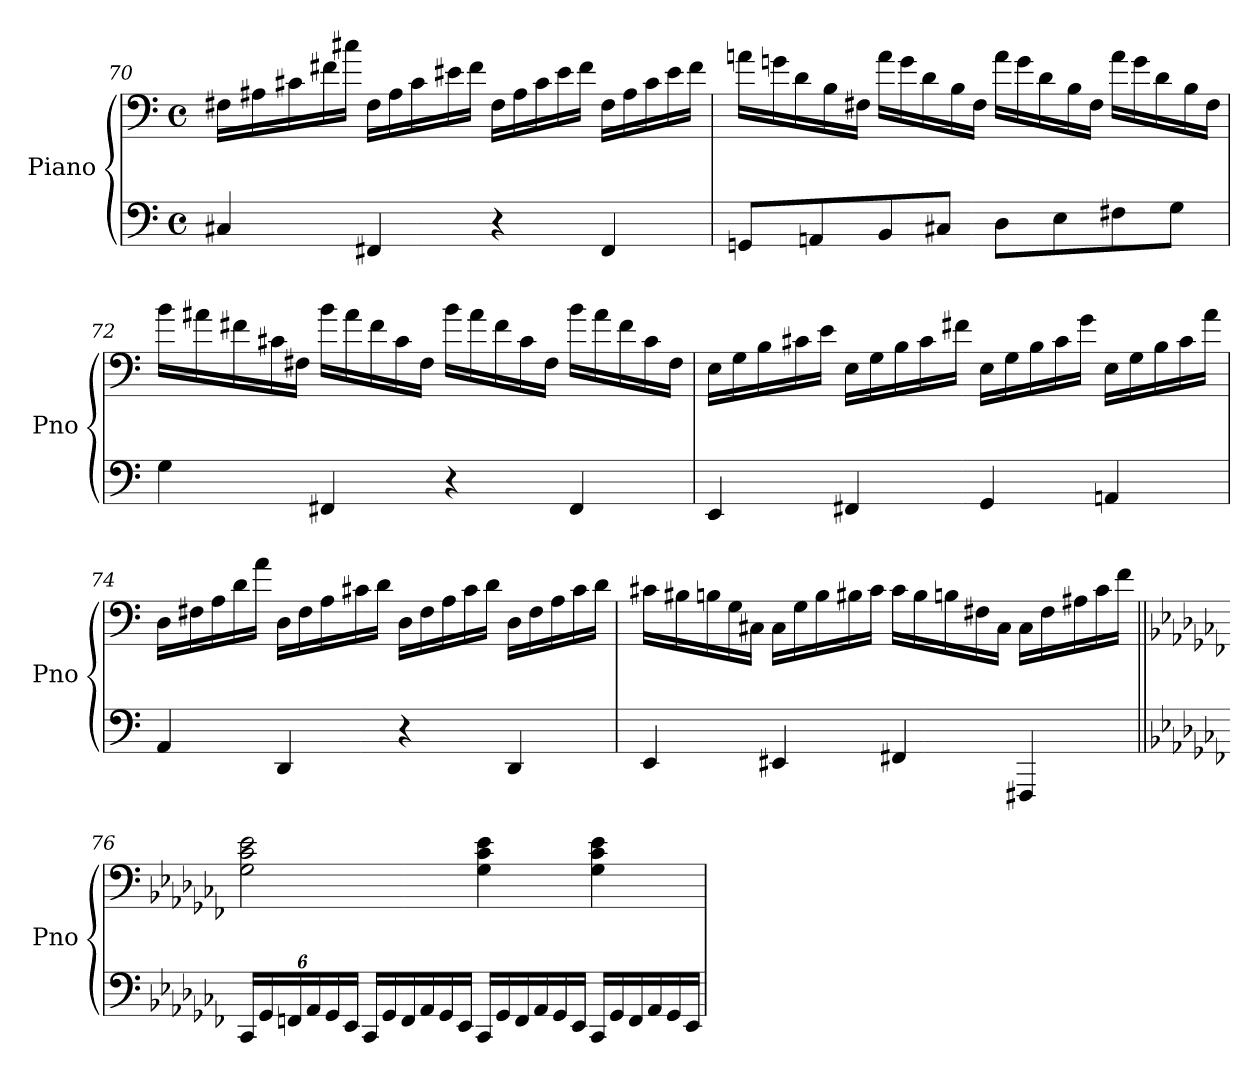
**kern	**kern
*part1	*part1
*staff2	*staff1
*I"Piano	*
*I'Pno	*
*clefF4	*clefF4
*k[]	*k[]
*M4/4	*M4/4
*met(c)	*met(c)
*	*Xtuplet
=70	=70
4C#X/	20F#X\LL
.	20A#X\
.	20c#X\
.	20f#X\
.	20cc#X\JJ
4FF#X/	20F#\LL
.	20A#\
.	20c#\
.	20e#X\
.	20f#\JJ
4r	20F#\LL
.	20A#\
.	20c#\
.	20e#\
.	20f#\JJ
4FF#/	20F#\LL
.	20A#\
.	20c#\
.	20e#\
.	20f#\JJ
!!LO:LB:g=z
=71	=71
8GGn/L	20an\LL
.	20gn\
.	20d\
8AAn/	.
.	20B\
.	20F#X\JJ
8BB/	20a\LL
.	20g\
.	20d\
8C#X/J	.
.	20B\
.	20F#\JJ
8D\L	20a\LL
.	20g\
.	20d\
8E\	.
.	20B\
.	20F#\JJ
8F#X\	20a\LL
.	20g\
.	20d\
8G\J	.
.	20B\
.	20F#\JJ
=72	=72
4G\	20b\LL
.	20a#X\
.	20f#X\
.	20c#X\
.	20F#X\JJ
4FF#X/	20b\LL
.	20a#\
.	20f#\
.	20c#\
.	20F#\JJ
4r	20b\LL
.	20a#\
.	20f#\
.	20c#\
.	20F#\JJ
4FF#/	20b\LL
.	20a#\
.	20f#\
.	20c#\
.	20F#\JJ
!!LO:LB:g=z
=73	=73
4EE/	20E\LL
.	20G\
.	20B\
.	20c#X\
.	20e\JJ
4FF#X/	20E\LL
.	20G\
.	20B\
.	20c#\
.	20f#X\JJ
4GG/	20E\LL
.	20G\
.	20B\
.	20c#\
.	20g\JJ
4AAn/	20E\LL
.	20G\
.	20B\
.	20c#\
.	20a\JJ
=74	=74
4AA/	20D\LL
.	20F#X\
.	20A\
.	20d\
.	20a\JJ
4DD/	20D\LL
.	20F#\
.	20A\
.	20c#X\
.	20d\JJ
4r	20D\LL
.	20F#\
.	20A\
.	20c#\
.	20d\JJ
4DD/	20D\LL
.	20F#\
.	20A\
.	20c#\
.	20d\JJ
!!LO:PB:g=z
=75	=75
4EE/	20c#X\LL
.	20B#X\
.	20Bn\
.	20G\
.	20C#X\JJ
4EE#X/	20C#\LL
.	20G\
.	20B\
.	20B#X\
.	20c#\JJ
4FF#X/	20c#\LL
.	20B#\
.	20Bn\
.	20F#X\
.	20C#\JJ
4FFF#X/	20C#\LL
.	20F#\
.	20A#X\
.	20c#\
.	20f\JJ
=76||	=76||
*k[b-e-a-d-g-c-f-]	*k[b-e-a-d-g-c-f-]
*Xbrackettup	*
24CC-/LL	2G-\ 2c-\ 2e-\
24GG-/	.
24FFn/	.
24AA-/	.
24GG-/	.
24EE-/JJ	.
*Xtuplet	*
24CC-/LL	.
24GG-/	.
24FF/	.
24AA-/	.
24GG-/	.
24EE-/JJ	.
24CC-/LL	4G-\ 4c-\ 4e-\
24GG-/	.
24FF/	.
24AA-/	.
24GG-/	.
24EE-/JJ	.
24CC-/LL	4G-\ 4c-\ 4e-\
24GG-/	.
24FF/	.
24AA-/	.
24GG-/	.
24EE-/JJ	.
=	=
*-	*-
